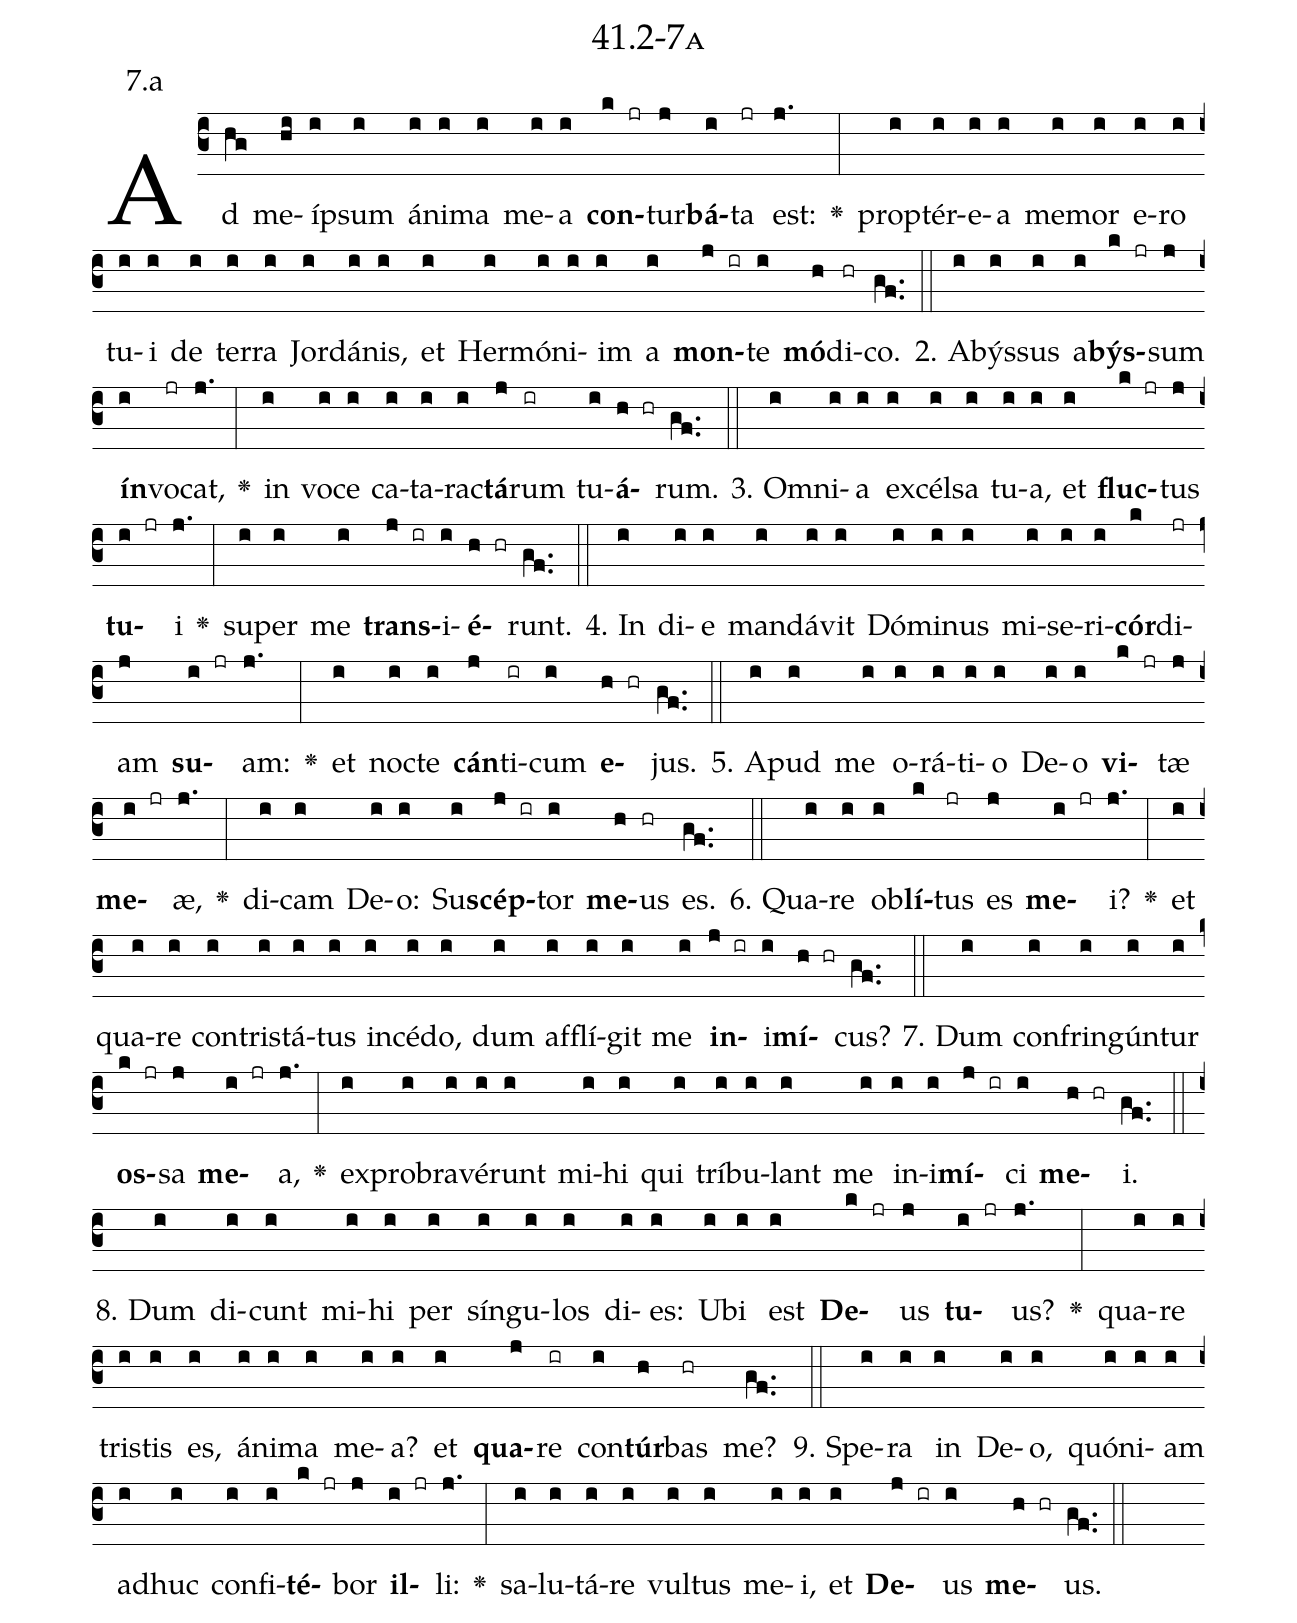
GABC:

name: 41.2-7a;
annotation: 7.a;
%%
(c3)Ad(hg) me(hi)íp(i)sum(i) á(i)ni(i)ma(i) me(i)a(i) <b>con</b>(k jr)tur(j)<b>bá</b>(i)ta(jr) est:(j.) <v>\greheightstar</v>(:) prop(i)tér(i)e(i)a(i) me(i)mor(i) e(i)ro(i) tu(i)i(i) de(i) ter(i)ra(i) Jor(i)dá(i)nis,(i) et(i) Her(i)mó(i)ni(i)im(i) a(i) <b>mon</b>(j ir)te(i) <b>mó</b>(h)di(hr)co.(gf..) (::)
2. A(i)býs(i)sus(i) a(i)<b>býs</b>(k jr)sum(j) <b>ín</b>(i)vo(jr)cat,(j.) <v>\greheightstar</v>(:) in(i) vo(i)ce(i) ca(i)ta(i)rac(i)<b>tá</b>(j)rum(ir) tu(i)<b>á</b>(h hr)rum.(gf..) (::)
3. Om(i)ni(i)a(i) ex(i)cél(i)sa(i) tu(i)a,(i) et(i) <b>fluc</b>(k jr)tus(j) <b>tu</b>(i jr)i(j.) <v>\greheightstar</v>(:) su(i)per(i) me(i) <b>trans</b>(j ir)i(i)<b>é</b>(h hr)runt.(gf..) (::)
4. In(i) di(i)e(i) man(i)dá(i)vit(i) Dó(i)mi(i)nus(i) mi(i)se(i)ri(i)<b>cór</b>(k)di(jr)am(j) <b>su</b>(i jr)am:(j.) <v>\greheightstar</v>(:) et(i) noc(i)te(i) <b>cán</b>(j)ti(ir)cum(i) <b>e</b>(h hr)jus.(gf..) (::)
5. A(i)pud(i) me(i) o(i)rá(i)ti(i)o(i) De(i)o(i) <b>vi</b>(k jr)tæ(j) <b>me</b>(i jr)æ,(j.) <v>\greheightstar</v>(:) di(i)cam(i) De(i)o:(i) Su(i)<b>scép</b>(j ir)tor(i) <b>me</b>(h)us(hr) es.(gf..) (::)
6. Qua(i)re(i) ob(i)<b>lí</b>(k)tus(jr) es(j) <b>me</b>(i jr)i?(j.) <v>\greheightstar</v>(:) et(i) qua(i)re(i) con(i)tris(i)tá(i)tus(i) in(i)cé(i)do,(i) dum(i) af(i)flí(i)git(i) me(i) <b>in</b>(j ir)i(i)<b>mí</b>(h hr)cus?(gf..) (::)
7. Dum(i) con(i)frin(i)gún(i)tur(i) <b>os</b>(k jr)sa(j) <b>me</b>(i jr)a,(j.) <v>\greheightstar</v>(:) ex(i)pro(i)bra(i)vé(i)runt(i) mi(i)hi(i) qui(i) trí(i)bu(i)lant(i) me(i) in(i)i(i)<b>mí</b>(j ir)ci(i) <b>me</b>(h hr)i.(gf..) (::)
8. Dum(i) di(i)cunt(i) mi(i)hi(i) per(i) sín(i)gu(i)los(i) di(i)es:(i) U(i)bi(i) est(i) <b>De</b>(k jr)us(j) <b>tu</b>(i jr)us?(j.) <v>\greheightstar</v>(:) qua(i)re(i) tris(i)tis(i) es,(i) á(i)ni(i)ma(i) me(i)a?(i) et(i) <b>qua</b>(j)re(ir) con(i)<b>túr</b>(h)bas(hr) me?(gf..) (::)
9. Spe(i)ra(i) in(i) De(i)o,(i) quón(i)i(i)am(i) ad(i)huc(i) con(i)fi(i)<b>té</b>(k jr)bor(j) <b>il</b>(i jr)li:(j.) <v>\greheightstar</v>(:) sa(i)lu(i)tá(i)re(i) vul(i)tus(i) me(i)i,(i) et(i) <b>De</b>(j ir)us(i) <b>me</b>(h hr)us.(gf..) (::)
